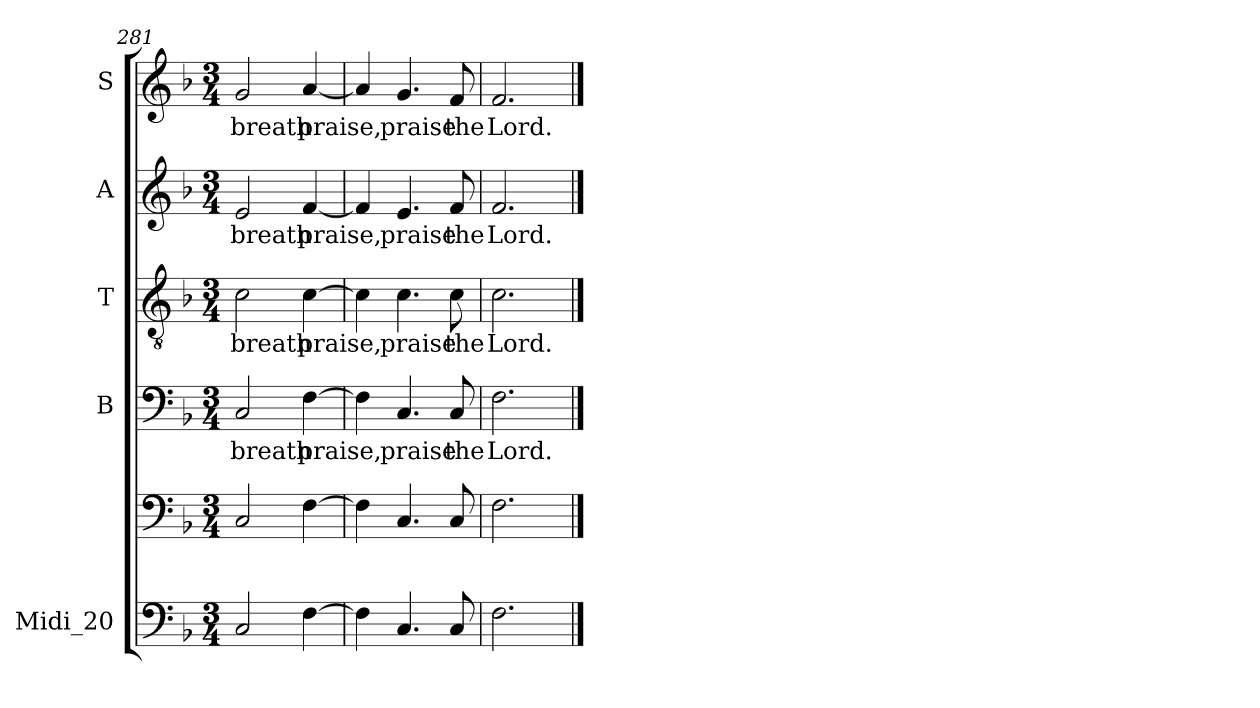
**kern	**kern	**kern	**text	**kern	**text	**kern	**text	**kern	**text
*part5	*part5	*part4	*part4	*part3	*part3	*part2	*part2	*part1	*part1
*staff6	*staff5	*staff4	*staff4	*staff3	*staff3	*staff2	*staff2	*staff1	*staff1
*I"Midi_20	*	*I"B	*	*I"T	*	*I"A	*	*I"S	*
*	*	*I'B	*	*I'T	*	*I'A	*	*I'S	*
*clefF4	*clefF4	*clefF4	*	*clefGv2	*	*clefG2	*	*clefG2	*
*k[b-]	*k[b-]	*k[b-]	*	*k[b-]	*	*k[b-]	*	*k[b-]	*
*F:	*F:	*F:	*	*F:	*	*F:	*	*F:	*
*M3/4	*M3/4	*M3/4	*	*M3/4	*	*M3/4	*	*M3/4	*
=281	=281	=281	=281	=281	=281	=281	=281	=281	=281
!	!	!	!LO:LY:b	!	!LO:LY:b	!	!LO:LY:b	!	!LO:LY:b
2C	2C	2C	breath	2c	breath	2e	breath	2g	breath
!	!	!	!LO:LY:b	!	!LO:LY:b	!	!LO:LY:b	!	!LO:LY:b
[4F	[4F	[4F	praise,	[4c	praise,	[4f	praise,	[4a	praise,
=282	=282	=282	=282	=282	=282	=282	=282	=282	=282
4F]	4F]	4F]	.	4c]	.	4f]	.	4a]	.
!	!	!	!LO:LY:b	!	!LO:LY:b	!	!LO:LY:b	!	!LO:LY:b
4.C	4.C	4.C	praise	4.c	praise	4.e	praise	4.g	praise
!	!	!	!LO:LY:b	!	!LO:LY:b	!	!LO:LY:b	!	!LO:LY:b
8C	8C	8C	the	8c	the	8f	the	8f	the
=283	=283	=283	=283	=283	=283	=283	=283	=283	=283
!	!	!	!LO:LY:b	!	!LO:LY:b	!	!LO:LY:b	!	!LO:LY:b
2.F	2.F	2.F	Lord.	2.c	Lord.	2.f	Lord.	2.f	Lord.
==	==	==	==	==	==	==	==	==	==
*-	*-	*-	*-	*-	*-	*-	*-	*-	*-
